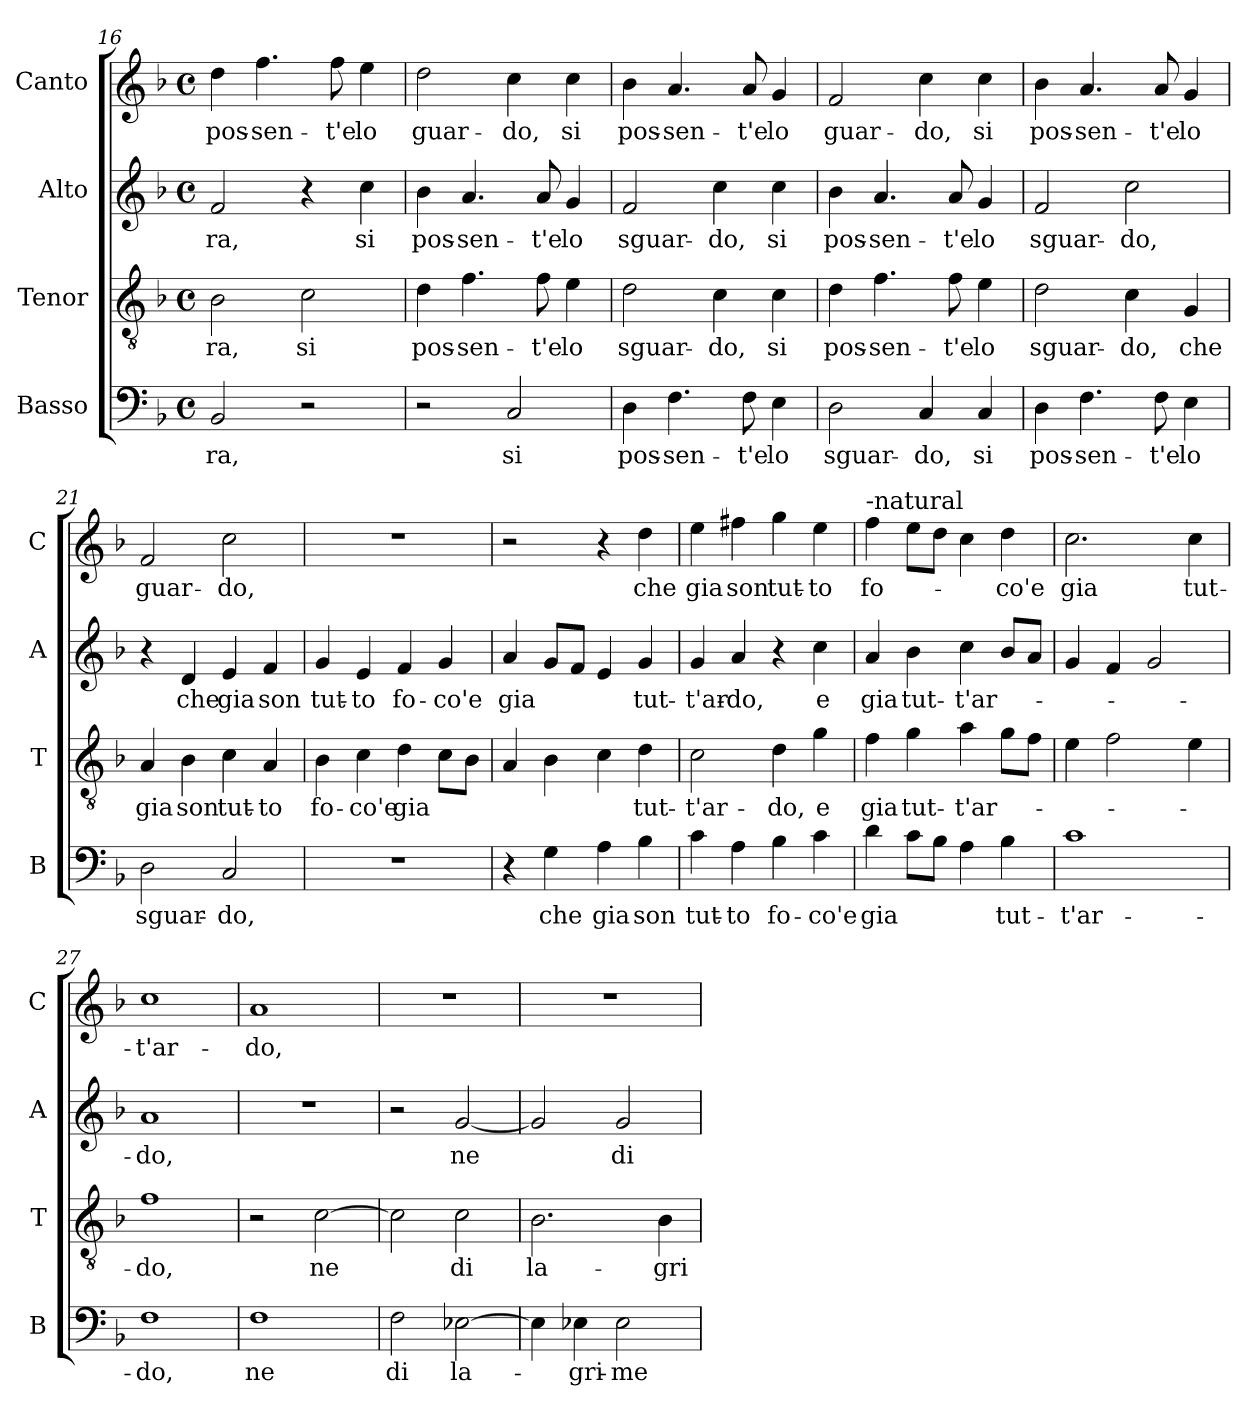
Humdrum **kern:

**kern	**text	**kern	**text	**kern	**text	**kern	**text
*part4	*part4	*part3	*part3	*part2	*part2	*part1	*part1
*staff4	*staff4	*staff3	*staff3	*staff2	*staff2	*staff1	*staff1
*I"Basso	*	*I"Tenor	*	*I"Alto	*	*I"Canto	*
*I'B	*	*I'T	*	*I'A	*	*I'C	*
*clefF4	*	*clefGv2	*	*clefG2	*	*clefG2	*
*k[b-]	*	*k[b-]	*	*k[b-]	*	*k[b-]	*
*F:	*	*F:	*	*F:	*	*F:	*
*M4/4	*	*M4/4	*	*M4/4	*	*M4/4	*
*met(c)	*	*met(c)	*	*met(c)	*	*met(c)	*
=16	=16	=16	=16	=16	=16	=16	=16
!	!LO:LY:b	!	!LO:LY:b	!	!LO:LY:b	!	!LO:LY:b
2BB-/	-ra,	2B-\	-ra,	2f/	-ra,	4dd\	pos-
!	!	!	!	!	!	!	!LO:LY:b
.	.	.	.	.	.	4.ff\	-sen-
!	!	!	!LO:LY:b	!	!	!	!
2r	.	2c\	si	4r	.	.	.
!	!	!	!	!	!	!	!LO:LY:b
.	.	.	.	.	.	8ff\	-t'e
!	!	!	!	!	!LO:LY:b	!	!LO:LY:b
.	.	.	.	4cc\	si	4ee\	lo
=17	=17	=17	=17	=17	=17	=17	=17
!	!	!	!LO:LY:b	!	!LO:LY:b	!	!LO:LY:b
2r	.	4d\	pos-	4b-\	pos-	2dd\	guar-
!	!	!	!LO:LY:b	!	!LO:LY:b	!	!
.	.	4.f\	-sen-	4.a/	-sen-	.	.
!	!LO:LY:b	!	!	!	!	!	!LO:LY:b
2C/	si	.	.	.	.	4cc\	-do,
!	!	!	!LO:LY:b	!	!LO:LY:b	!	!
.	.	8f\	-t'e	8a/	-t'e	.	.
!	!	!	!LO:LY:b	!	!LO:LY:b	!	!LO:LY:b
.	.	4e\	lo	4g/	lo	4cc\	si
=18	=18	=18	=18	=18	=18	=18	=18
!	!LO:LY:b	!	!LO:LY:b	!	!LO:LY:b	!	!LO:LY:b
4D\	pos-	2d\	sguar-	2f/	sguar-	4b-\	pos-
!	!LO:LY:b	!	!	!	!	!	!LO:LY:b
4.F\	-sen-	.	.	.	.	4.a/	-sen-
!	!	!	!LO:LY:b	!	!LO:LY:b	!	!
.	.	4c\	-do,	4cc\	-do,	.	.
!	!LO:LY:b	!	!	!	!	!	!LO:LY:b
8F\	-t'e	.	.	.	.	8a/	-t'e
!	!LO:LY:b	!	!LO:LY:b	!	!LO:LY:b	!	!LO:LY:b
4E\	lo	4c\	si	4cc\	si	4g/	lo
!!LO:PB:g=z
=19	=19	=19	=19	=19	=19	=19	=19
!	!LO:LY:b	!	!LO:LY:b	!	!LO:LY:b	!	!LO:LY:b
2D\	sguar-	4d\	pos-	4b-\	pos-	2f/	guar-
!	!	!	!LO:LY:b	!	!LO:LY:b	!	!
.	.	4.f\	-sen-	4.a/	-sen-	.	.
!	!LO:LY:b	!	!	!	!	!	!LO:LY:b
4C/	-do,	.	.	.	.	4cc\	-do,
!	!	!	!LO:LY:b	!	!LO:LY:b	!	!
.	.	8f\	-t'e	8a/	-t'e	.	.
!	!LO:LY:b	!	!LO:LY:b	!	!LO:LY:b	!	!LO:LY:b
4C/	si	4e\	lo	4g/	lo	4cc\	si
=20	=20	=20	=20	=20	=20	=20	=20
!	!LO:LY:b	!	!LO:LY:b	!	!LO:LY:b	!	!LO:LY:b
4D\	pos-	2d\	sguar-	2f/	sguar-	4b-\	pos-
!	!LO:LY:b	!	!	!	!	!	!LO:LY:b
4.F\	-sen-	.	.	.	.	4.a/	-sen-
!	!	!	!LO:LY:b	!	!LO:LY:b	!	!
.	.	4c\	-do,	2cc\	-do,	.	.
!	!LO:LY:b	!	!	!	!	!	!LO:LY:b
8F\	-t'e	.	.	.	.	8a/	-t'e
!	!LO:LY:b	!	!LO:LY:b	!	!	!	!LO:LY:b
4E\	lo	4G/	che	.	.	4g/	lo
=21	=21	=21	=21	=21	=21	=21	=21
!	!LO:LY:b	!	!LO:LY:b	!	!	!	!LO:LY:b
2D\	sguar-	4A/	gia	4r	.	2f/	guar-
!	!	!	!LO:LY:b	!	!LO:LY:b	!	!
.	.	4B-\	son	4d/	che	.	.
!	!LO:LY:b	!	!LO:LY:b	!	!LO:LY:b	!	!LO:LY:b
2C/	-do,	4c\	tut-	4e/	gia	2cc\	-do,
!	!	!	!LO:LY:b	!	!LO:LY:b	!	!
.	.	4A/	-to	4f/	son	.	.
=22	=22	=22	=22	=22	=22	=22	=22
!	!	!	!LO:LY:b	!	!LO:LY:b	!	!
1r	.	4B-\	fo-	4g/	tut-	1r	.
!	!	!	!LO:LY:b	!	!LO:LY:b	!	!
.	.	4c\	-co'e	4e/	-to	.	.
!	!	!	!LO:LY:b	!	!LO:LY:b	!	!
.	.	4d\	gia	4f/	fo-	.	.
!	!	!	!	!	!LO:LY:b	!	!
.	.	8c\L	.	4g/	-co'e	.	.
.	.	8B-\J	.	.	.	.	.
=23	=23	=23	=23	=23	=23	=23	=23
!	!	!	!	!	!LO:LY:b	!	!
4r	.	4A/	.	4a/	gia	2r	.
!	!LO:LY:b	!	!	!	!	!	!
4G\	che	4B-\	.	8g/L	.	.	.
.	.	.	.	8f/J	.	.	.
!	!LO:LY:b	!	!	!	!	!	!
4A\	gia	4c\	.	4e/	.	4r	.
!	!LO:LY:b	!	!LO:LY:b	!	!LO:LY:b	!	!LO:LY:b
4B-\	son	4d\	tut-	4g/	tut-	4dd\	che
=24	=24	=24	=24	=24	=24	=24	=24
!	!LO:LY:b	!	!LO:LY:b	!	!LO:LY:b	!	!LO:LY:b
4c\	tut-	2c\	-t'ar-	4g/	-t'ar-	4ee\	gia
!	!LO:LY:b	!	!	!	!LO:LY:b	!	!LO:LY:b
4A\	-to	.	.	4a/	-do,	4ff#X\	son
!	!LO:LY:b	!	!LO:LY:b	!	!	!	!LO:LY:b
4B-\	fo-	4d\	-do,	4r	.	4gg\	tut-
!	!LO:LY:b	!	!LO:LY:b	!	!LO:LY:b	!	!LO:LY:b
4c\	-co'e	4g\	e	4cc\	e	4ee\	-to
!!LO:LB:g=z
=25	=25	=25	=25	=25	=25	=25	=25
!	!	!	!	!	!	!LO:TX:a:t=-natural	!
!	!LO:LY:b	!	!LO:LY:b	!	!LO:LY:b	!	!LO:LY:b
4d\	gia	4f\	gia	4a/	gia	4ff\	fo-
!	!	!	!LO:LY:b	!	!LO:LY:b	!	!
8c\L	.	4g\	tut-	4b-\	tut-	8ee\L	.
8B-\J	.	.	.	.	.	8dd\J	.
!	!	!	!LO:LY:b	!	!LO:LY:b	!	!
4A\	.	4a\	-t'ar-	4cc\	-t'ar-	4cc\	.
!	!LO:LY:b	!	!	!	!	!	!LO:LY:b
4B-\	tut-	8g\L	.	8b-/L	.	4dd\	-co'e
.	.	8f\J	.	8a/J	.	.	.
=26	=26	=26	=26	=26	=26	=26	=26
!	!LO:LY:b	!	!	!	!	!	!LO:LY:b
1c	-t'ar-	4e\	.	4g/	.	2.cc\	gia
.	.	2f\	.	4f/	.	.	.
.	.	.	.	2g/	.	.	.
!	!	!	!	!	!	!	!LO:LY:b
.	.	4e\	.	.	.	4cc\	tut-
=27	=27	=27	=27	=27	=27	=27	=27
!	!LO:LY:b	!	!LO:LY:b	!	!LO:LY:b	!	!LO:LY:b
1F	-do,	1f	-do,	1a	-do,	1cc	-t'ar-
=28	=28	=28	=28	=28	=28	=28	=28
!	!LO:LY:b	!	!	!	!	!	!LO:LY:b
1F	ne	2r	.	1r	.	1a	-do,
!	!	!	!LO:LY:b	!	!	!	!
.	.	[2c\	ne	.	.	.	.
=29	=29	=29	=29	=29	=29	=29	=29
!	!LO:LY:b	!	!	!	!	!	!
2F\	di	2c\]	.	2r	.	1r	.
!	!LO:LY:b	!	!LO:LY:b	!	!LO:LY:b	!	!
[2E-X\	la-	2c\	di	[2g/	ne	.	.
=30	=30	=30	=30	=30	=30	=30	=30
!	!	!	!LO:LY:b	!	!	!	!
4E-\]	.	2.B-\	la-	2g/]	.	1r	.
!	!LO:LY:b	!	!	!	!	!	!
4E-X\	-gri-	.	.	.	.	.	.
!	!LO:LY:b	!	!	!	!LO:LY:b	!	!
2E-\	-me	.	.	2g/	di	.	.
!	!	!	!LO:LY:b	!	!	!	!
.	.	4B-\	-gri-	.	.	.	.
=	=	=	=	=	=	=	=
*-	*-	*-	*-	*-	*-	*-	*-
